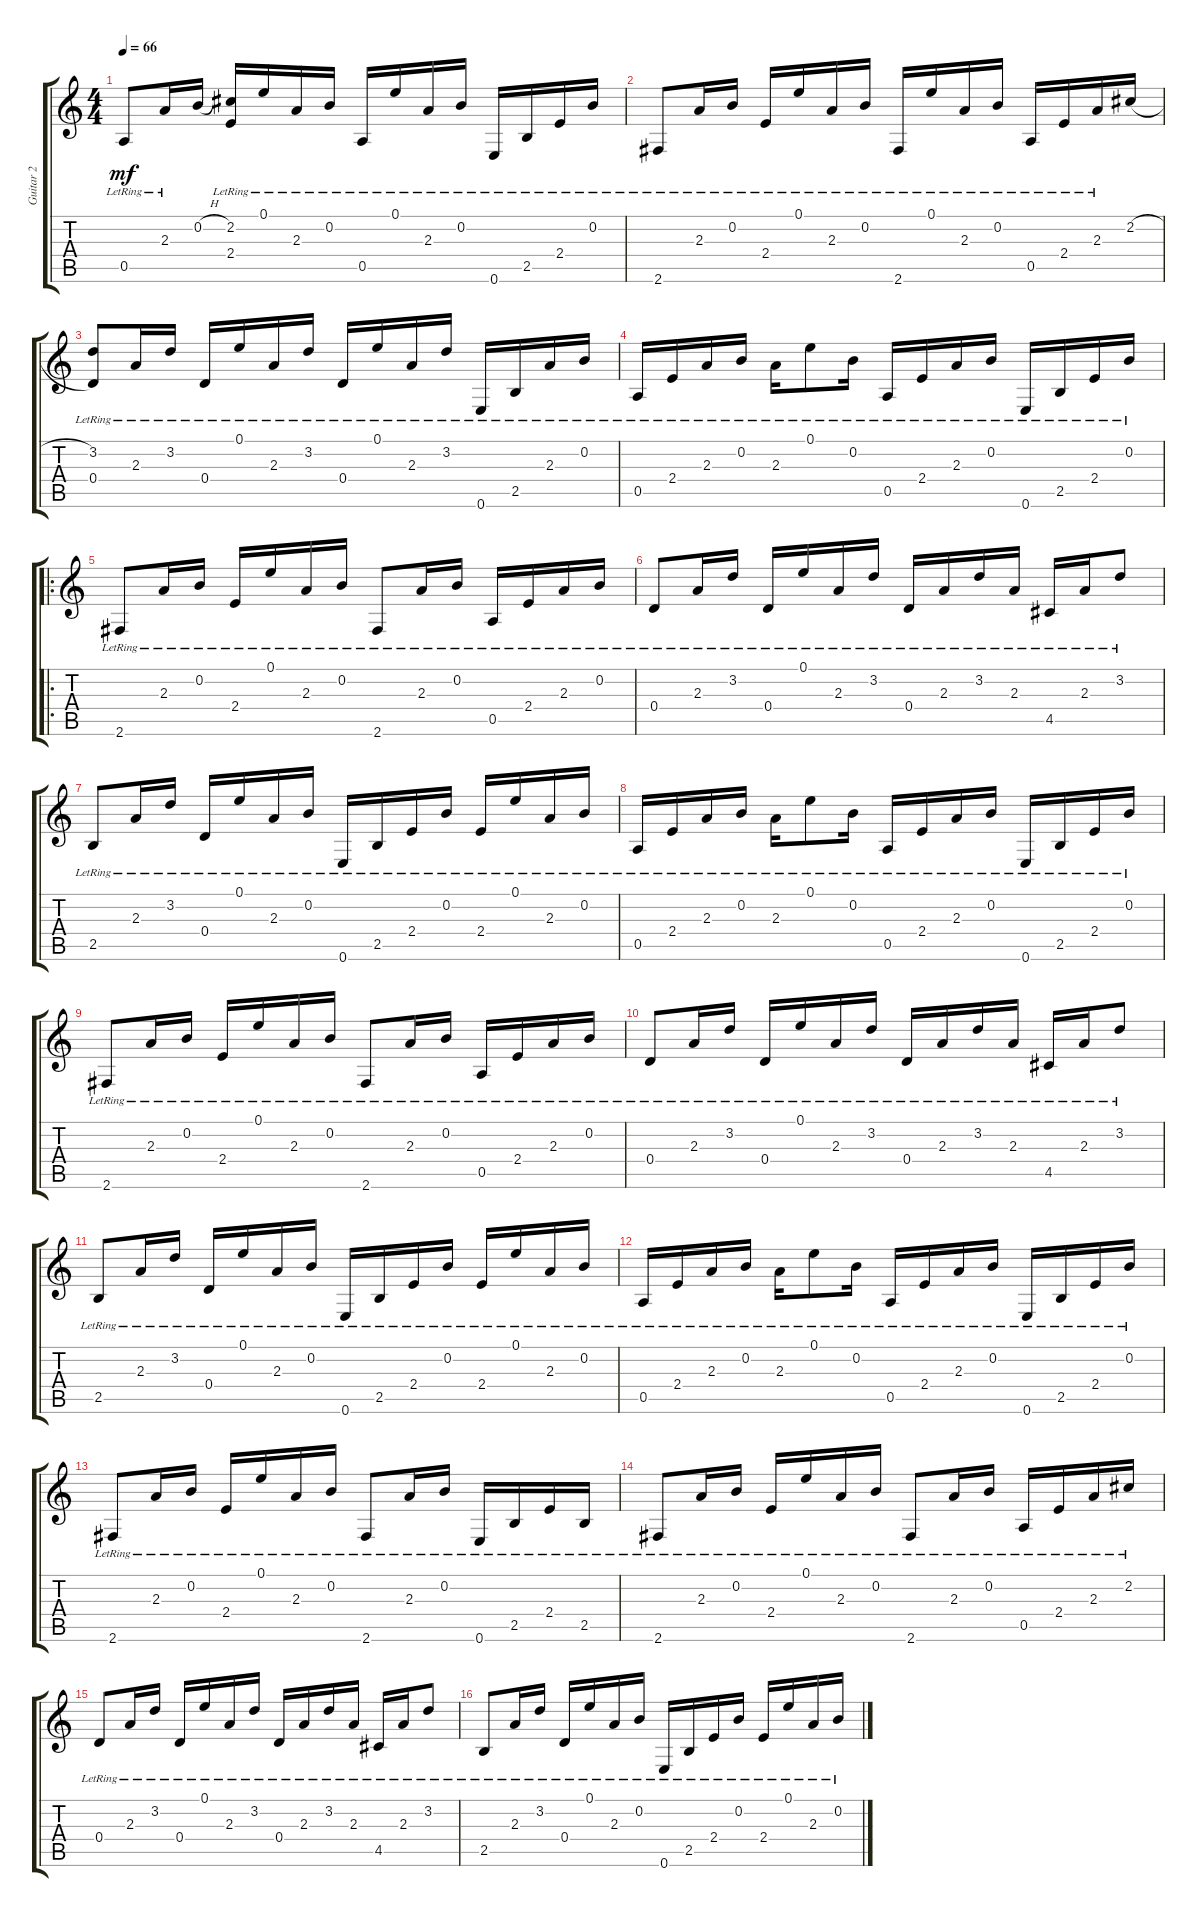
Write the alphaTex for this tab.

\track ("Guitar 2" "Guitar 2") {instrument acousticguitarsteel}
\staff {score tabs}
\tuning (E4 B3 G3 D3 A2 E2) {hide}
\ts (4 4)
\tempo 66
\clef g2
\ks c
0.5{lr}.8{dy mf instrument acousticguitarsteel} 2.3{lr}.16 0.2{h}.16 (2.2{lr} 2.4{lr}).16 0.1{lr}.16 2.3{lr}.16 0.2{lr}.16 0.5{lr}.16 0.1{lr}.16 2.3{lr}.16 0.2{lr}.16 0.6{lr}.16 2.5{lr}.16 2.4{lr}.16 0.2{lr}.16 |
2.6{lr}.8 2.3{lr}.16 0.2{lr}.16 2.4{lr}.16 0.1{lr}.16 2.3{lr}.16 0.2{lr}.16 2.6{lr}.16 0.1{lr}.16 2.3{lr}.16 0.2{lr}.16 0.5{lr}.16 2.4{lr}.16 2.3{lr}.16 2.2{h}.16 |
(3.2{lr} 0.4{lr}).8 2.3{lr}.16 3.2{lr}.16 0.4{lr}.16 0.1{lr}.16 2.3{lr}.16 3.2{lr}.16 0.4{lr}.16 0.1{lr}.16 2.3{lr}.16 3.2{lr}.16 0.6{lr}.16 2.5{lr}.16 2.3{lr}.16 0.2{lr}.16 |
0.5{lr}.16 2.4{lr}.16 2.3{lr}.16 0.2{lr}.16 2.3{lr}.16 0.1{lr}.8 0.2{lr}.16 0.5{lr}.16 2.4{lr}.16 2.3{lr}.16 0.2{lr}.16 0.6{lr}.16 2.5{lr}.16 2.4{lr}.16 0.2{lr}.16 |
\ro
2.6{lr}.8 2.3{lr}.16 0.2{lr}.16 2.4{lr}.16 0.1{lr}.16 2.3{lr}.16 0.2{lr}.16 2.6{lr}.8 2.3{lr}.16 0.2{lr}.16 0.5{lr}.16 2.4{lr}.16 2.3{lr}.16 0.2{lr}.16 |
0.4{lr}.8 2.3{lr}.16 3.2{lr}.16 0.4{lr}.16 0.1{lr}.16 2.3{lr}.16 3.2{lr}.16 0.4{lr}.16 2.3{lr}.16 3.2{lr}.16 2.3{lr}.16 4.5{lr}.16 2.3{lr}.16 3.2{lr}.8 |
2.5{lr}.8 2.3{lr}.16 3.2{lr}.16 0.4{lr}.16 0.1{lr}.16 2.3{lr}.16 0.2{lr}.16 0.6{lr}.16 2.5{lr}.16 2.4{lr}.16 0.2{lr}.16 2.4{lr}.16 0.1{lr}.16 2.3{lr}.16 0.2{lr}.16 |
0.5{lr}.16 2.4{lr}.16 2.3{lr}.16 0.2{lr}.16 2.3{lr}.16 0.1{lr}.8 0.2{lr}.16 0.5{lr}.16 2.4{lr}.16 2.3{lr}.16 0.2{lr}.16 0.6{lr}.16 2.5{lr}.16 2.4{lr}.16 0.2{lr}.16 |
2.6{lr}.8 2.3{lr}.16 0.2{lr}.16 2.4{lr}.16 0.1{lr}.16 2.3{lr}.16 0.2{lr}.16 2.6{lr}.8 2.3{lr}.16 0.2{lr}.16 0.5{lr}.16 2.4{lr}.16 2.3{lr}.16 0.2{lr}.16 |
0.4{lr}.8 2.3{lr}.16 3.2{lr}.16 0.4{lr}.16 0.1{lr}.16 2.3{lr}.16 3.2{lr}.16 0.4{lr}.16 2.3{lr}.16 3.2{lr}.16 2.3{lr}.16 4.5{lr}.16 2.3{lr}.16 3.2{lr}.8 |
2.5{lr}.8 2.3{lr}.16 3.2{lr}.16 0.4{lr}.16 0.1{lr}.16 2.3{lr}.16 0.2{lr}.16 0.6{lr}.16 2.5{lr}.16 2.4{lr}.16 0.2{lr}.16 2.4{lr}.16 0.1{lr}.16 2.3{lr}.16 0.2{lr}.16 |
0.5{lr}.16 2.4{lr}.16 2.3{lr}.16 0.2{lr}.16 2.3{lr}.16 0.1{lr}.8 0.2{lr}.16 0.5{lr}.16 2.4{lr}.16 2.3{lr}.16 0.2{lr}.16 0.6{lr}.16 2.5{lr}.16 2.4{lr}.16 0.2{lr}.16 |
2.6{lr}.8 2.3{lr}.16 0.2{lr}.16 2.4{lr}.16 0.1{lr}.16 2.3{lr}.16 0.2{lr}.16 2.6{lr}.8 2.3{lr}.16 0.2{lr}.16 0.6{lr}.16 2.5{lr}.16 2.4{lr}.16 2.5{lr}.16 |
2.6{lr}.8 2.3{lr}.16 0.2{lr}.16 2.4{lr}.16 0.1{lr}.16 2.3{lr}.16 0.2{lr}.16 2.6{lr}.8 2.3{lr}.16 0.2{lr}.16 0.5{lr}.16 2.4{lr}.16 2.3{lr}.16 2.2{lr}.16 |
0.4{lr}.8 2.3{lr}.16 3.2{lr}.16 0.4{lr}.16 0.1{lr}.16 2.3{lr}.16 3.2{lr}.16 0.4{lr}.16 2.3{lr}.16 3.2{lr}.16 2.3{lr}.16 4.5{lr}.16 2.3{lr}.16 3.2{lr}.8 |
2.5{lr}.8 2.3{lr}.16 3.2{lr}.16 0.4{lr}.16 0.1{lr}.16 2.3{lr}.16 0.2{lr}.16 0.6{lr}.16 2.5{lr}.16 2.4{lr}.16 0.2{lr}.16 2.4{lr}.16 0.1{lr}.16 2.3{lr}.16 0.2{lr}.16
